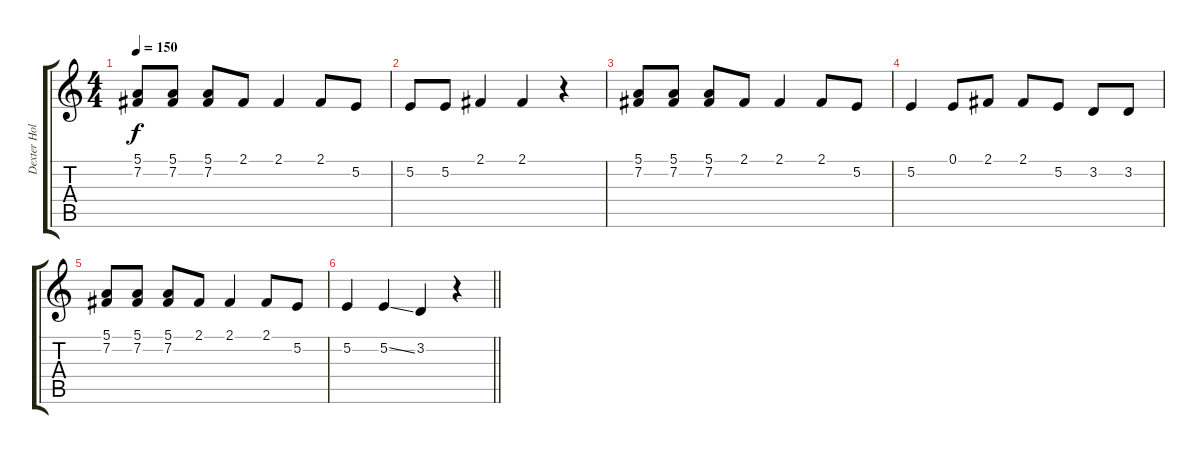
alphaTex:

\track ("Dexter Holland - Vocals" "Dexter Hol") {instrument altosax}
\staff {score tabs}
\tuning (E4 B3 G3 D3 A2 E2) {hide}
\ts (4 4)
\tempo 150
\clef g2
\ks c
(5.1 7.2).8{dy f} (5.1 7.2).8 (5.1 7.2).8 2.1.8 2.1.4 2.1.8 5.2.8 |
5.2.8 5.2.8 2.1.4 2.1.4 r.4 |
(5.1 7.2).8 (5.1 7.2).8 (5.1 7.2).8 2.1.8 2.1.4 2.1.8 5.2.8 |
5.2.4 0.1.8 2.1.8 2.1.8 5.2.8 3.2.8 3.2.8 |
(5.1 7.2).8 (5.1 7.2).8 (5.1 7.2).8 2.1.8 2.1.4 2.1.8 5.2.8 |
\barLineRight lightlight
5.2.4 5.2{ss}.4 3.2.4 r.4
